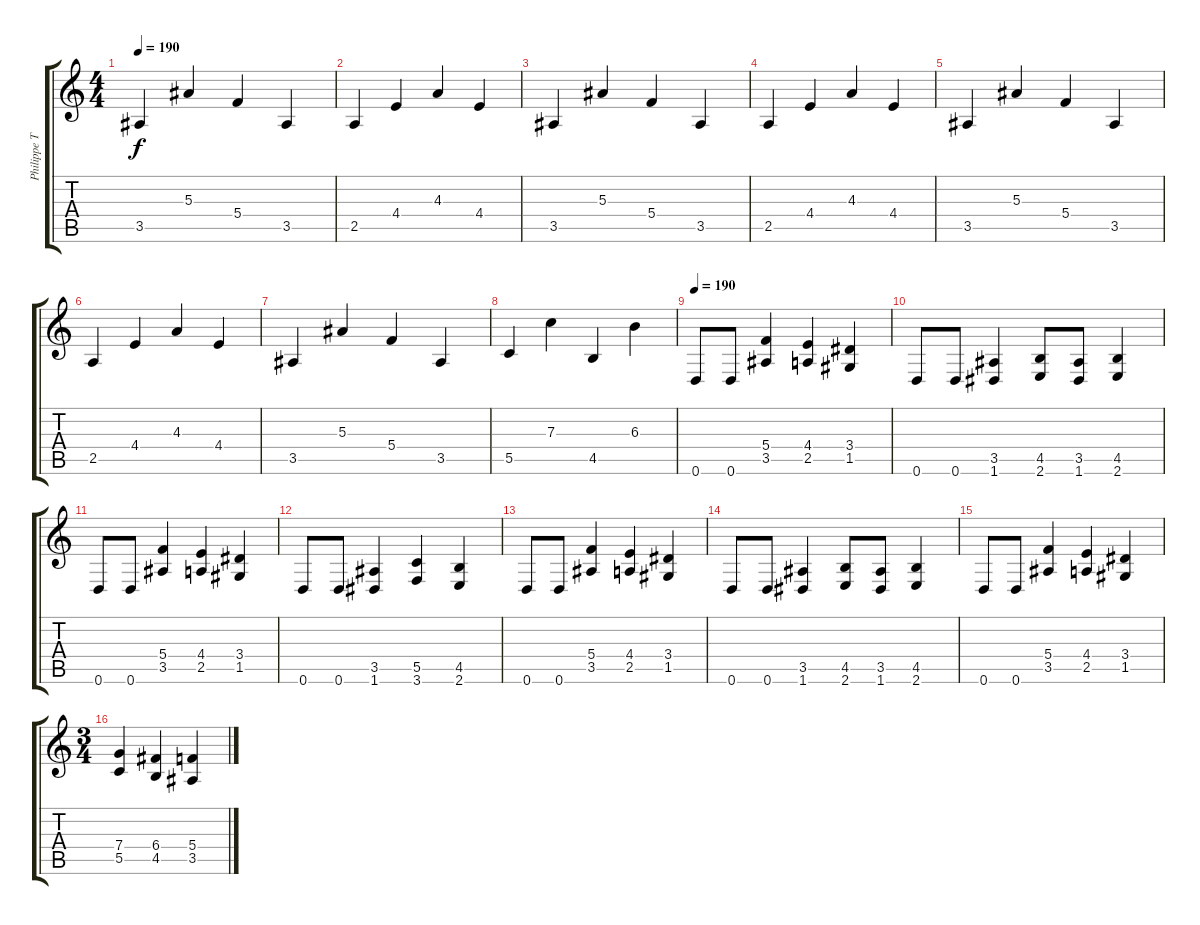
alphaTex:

\track ("Philippe T" "Philippe T") {instrument distortionguitar}
\staff {score tabs}
\tuning (D4 A3 F3 C3 G2 D2) {hide}
\ts (4 4)
\tempo 190
\tempo 160
\tempo 190
\clef g2
\ks c
3.5.4{dy f volume 16 instrument vibraphone} 5.3.4 5.4.4 3.5.4 |
2.5.4 4.4.4 4.3.4 4.4.4 |
3.5.4 5.3.4 5.4.4 3.5.4 |
2.5.4 4.4.4 4.3.4 4.4.4 |
3.5.4 5.3.4 5.4.4 3.5.4 |
2.5.4 4.4.4 4.3.4 4.4.4 |
3.5.4 5.3.4 5.4.4 3.5.4 |
5.5.4 7.3.4 4.5.4 6.3.4 |
\tempo 180
\tempo 190
0.6.8{instrument distortionguitar} 0.6.8 (5.4 3.5).4 (4.4 2.5).4 (3.4 1.5).4 |
0.6.8 0.6.8 (3.5 1.6).4 (4.5 2.6).8 (3.5 1.6).8 (4.5 2.6).4 |
0.6.8 0.6.8 (5.4 3.5).4 (4.4 2.5).4 (3.4 1.5).4 |
0.6.8 0.6.8 (3.5 1.6).4 (5.5 3.6).4 (4.5 2.6).4 |
0.6.8 0.6.8 (5.4 3.5).4 (4.4 2.5).4 (3.4 1.5).4 |
0.6.8 0.6.8 (3.5 1.6).4 (4.5 2.6).8 (3.5 1.6).8 (4.5 2.6).4 |
0.6.8 0.6.8 (5.4 3.5).4 (4.4 2.5).4 (3.4 1.5).4 |
\ts (3 4)
(7.4 5.5).4 (6.4 4.5).4 (5.4 3.5).4
